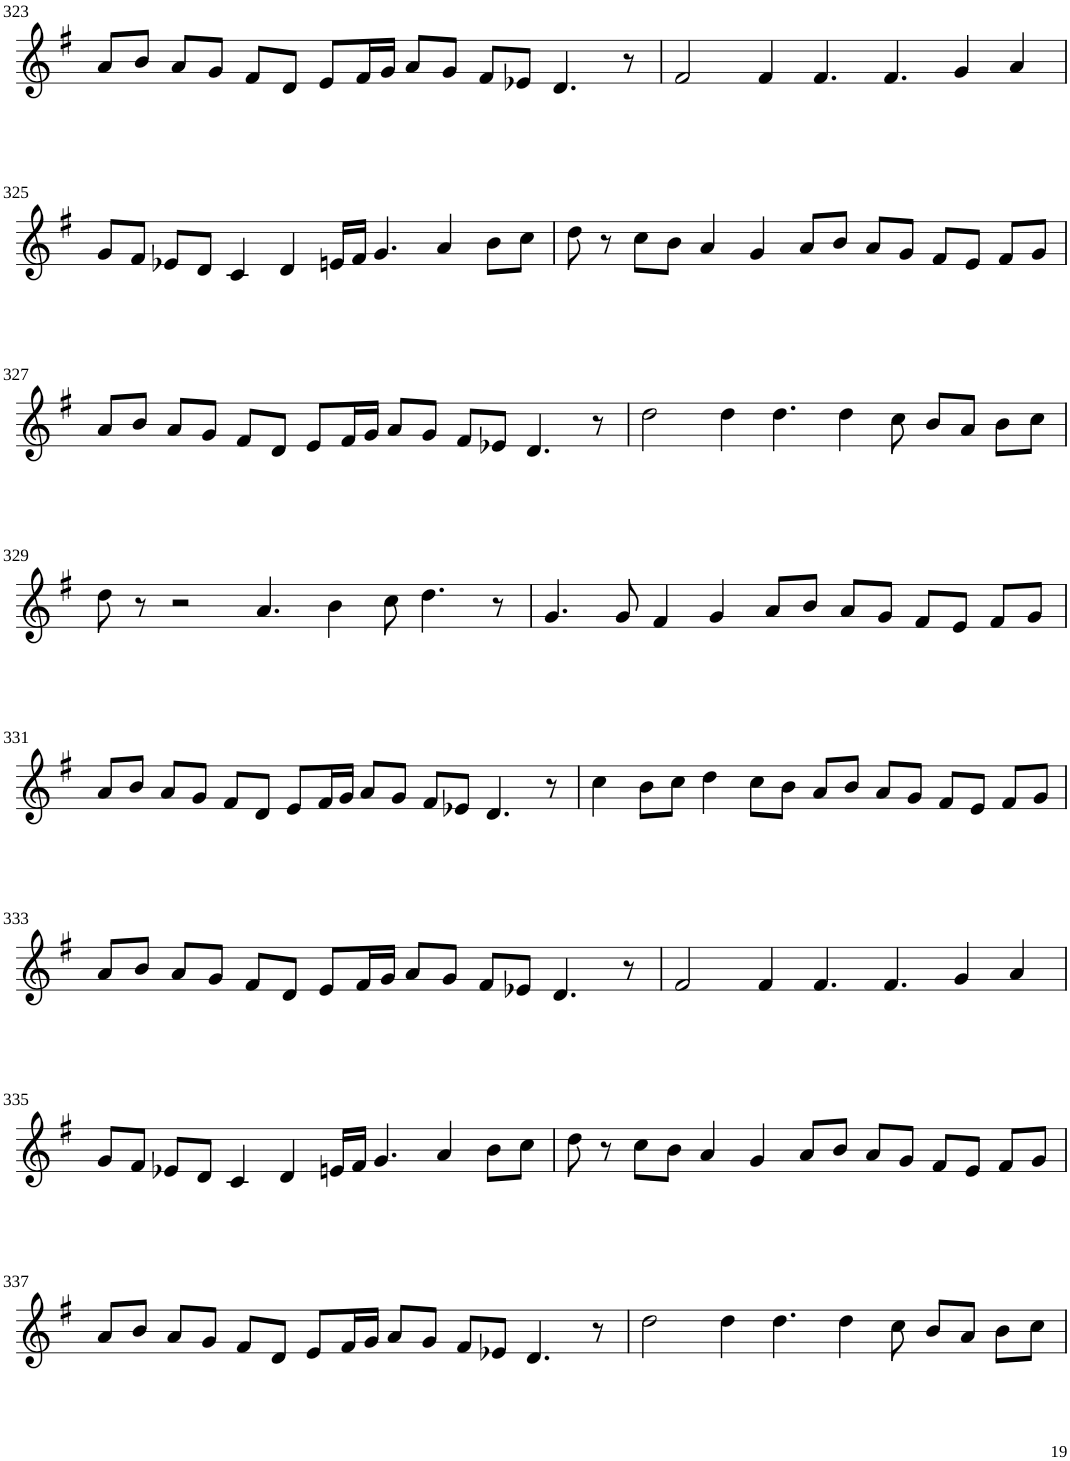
**kern
*part1
*staff1
*I"Violin
!!LO:PB:g=z
*clefG2
*k[f#]
*G:
*M8/4
=323
8a/L
8b/J
8a/L
8g/J
8f#/L
8d/J
8e/L
16f#/L
16g/JJ
8a/L
8g/J
8f#/L
8e-X/J
4.d/
8r
=324
2f#/
4f#/
4.f#/
4.f#/
4g/
4a/
!!LO:LB:g=z
=325
8g/L
8f#/J
8e-X/L
8d/J
4c/
4d/
16en/LL
16f#/JJ
4.g/
4a/
8b\L
8cc\J
=326
8dd\
8r
8cc\L
8b\J
4a/
4g/
8a/L
8b/J
8a/L
8g/J
8f#/L
8e/J
8f#/L
8g/J
!!LO:LB:g=z
=327
8a/L
8b/J
8a/L
8g/J
8f#/L
8d/J
8e/L
16f#/L
16g/JJ
8a/L
8g/J
8f#/L
8e-X/J
4.d/
8r
=328
2dd\
4dd\
4.dd\
4dd\
8cc\
8b/L
8a/J
8b\L
8cc\J
!!LO:LB:g=z
=329
8dd\
8r
2r
4.a/
4b\
8cc\
4.dd\
8r
=330
4.g/
8g/
4f#/
4g/
8a/L
8b/J
8a/L
8g/J
8f#/L
8e/J
8f#/L
8g/J
!!LO:LB:g=z
=331
8a/L
8b/J
8a/L
8g/J
8f#/L
8d/J
8e/L
16f#/L
16g/JJ
8a/L
8g/J
8f#/L
8e-X/J
4.d/
8r
=332
4cc\
8b\L
8cc\J
4dd\
8cc\L
8b\J
8a/L
8b/J
8a/L
8g/J
8f#/L
8e/J
8f#/L
8g/J
!!LO:LB:g=z
=333
8a/L
8b/J
8a/L
8g/J
8f#/L
8d/J
8e/L
16f#/L
16g/JJ
8a/L
8g/J
8f#/L
8e-X/J
4.d/
8r
=334
2f#/
4f#/
4.f#/
4.f#/
4g/
4a/
!!LO:LB:g=z
=335
8g/L
8f#/J
8e-X/L
8d/J
4c/
4d/
16en/LL
16f#/JJ
4.g/
4a/
8b\L
8cc\J
=336
8dd\
8r
8cc\L
8b\J
4a/
4g/
8a/L
8b/J
8a/L
8g/J
8f#/L
8e/J
8f#/L
8g/J
!!LO:LB:g=z
=337
8a/L
8b/J
8a/L
8g/J
8f#/L
8d/J
8e/L
16f#/L
16g/JJ
8a/L
8g/J
8f#/L
8e-X/J
4.d/
8r
=338
2dd\
4dd\
4.dd\
4dd\
8cc\
8b/L
8a/J
8b\L
8cc\J
=
*-
